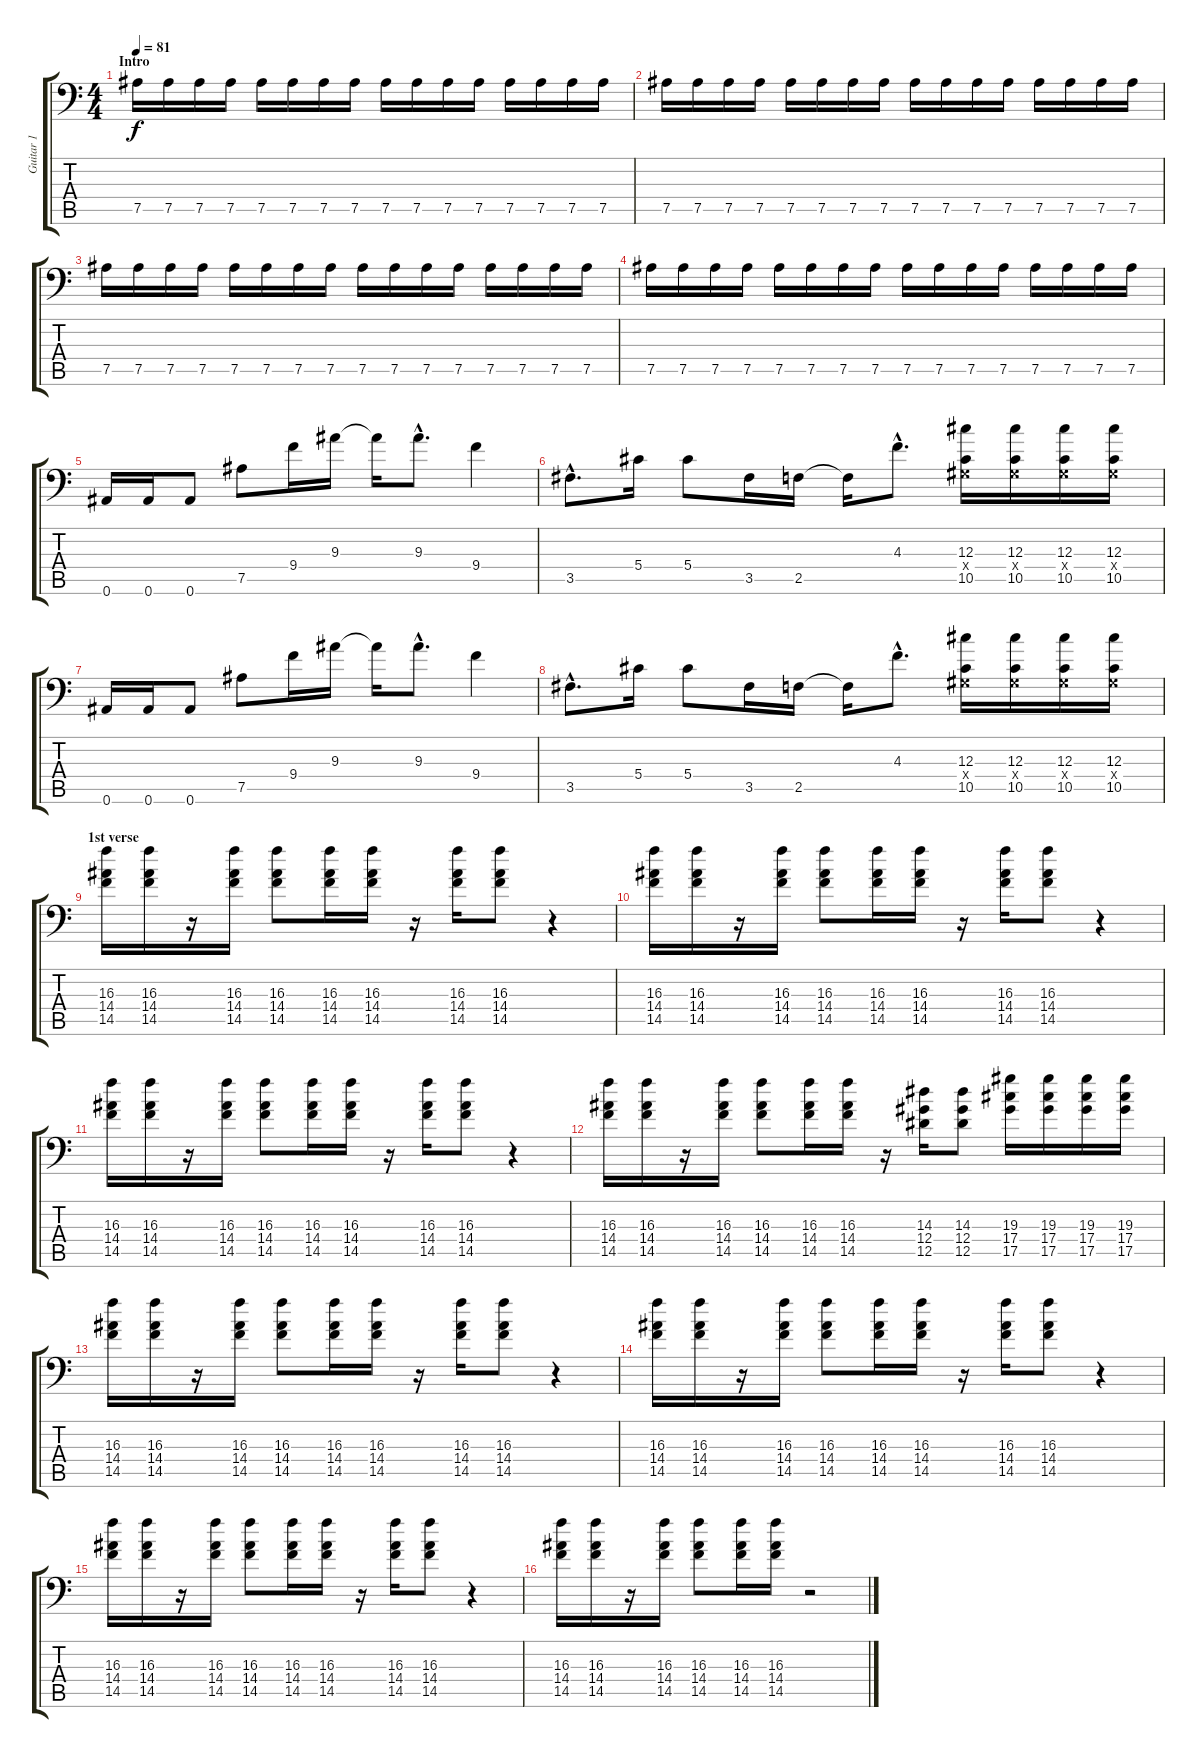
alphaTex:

\track ("Guitar 1" "Guitar 1") {instrument distortionguitar}
\staff {score tabs}
\tuning (Bb3 F3 Db3 Ab2 Eb2 Bb1) {hide}
\ts (4 4)
\section ("" "Intro")
\tempo 81
\clef f4
\ks c
7.5.16{dy f instrument distortionguitar} 7.5.16 7.5.16 7.5.16 7.5.16 7.5.16 7.5.16 7.5.16 7.5.16 7.5.16 7.5.16 7.5.16 7.5.16 7.5.16 7.5.16 7.5.16 |
7.5.16 7.5.16 7.5.16 7.5.16 7.5.16 7.5.16 7.5.16 7.5.16 7.5.16 7.5.16 7.5.16 7.5.16 7.5.16 7.5.16 7.5.16 7.5.16 |
7.5.16 7.5.16 7.5.16 7.5.16 7.5.16 7.5.16 7.5.16 7.5.16 7.5.16 7.5.16 7.5.16 7.5.16 7.5.16 7.5.16 7.5.16 7.5.16 |
7.5.16 7.5.16 7.5.16 7.5.16 7.5.16 7.5.16 7.5.16 7.5.16 7.5.16 7.5.16 7.5.16 7.5.16 7.5.16 7.5.16 7.5.16 7.5.16 |
0.6.16 0.6.16 0.6.8 7.5.8 9.4.16 9.3.16 9.3{t}.16 9.3{hac}.8{d} 9.4.4 |
3.5{hac}.8{d} 5.4.16 5.4.8 3.5.16 2.5.16 2.5{t}.16 4.3{hac}.8{d} (12.3 0.4{x} 10.5).16 (12.3 0.4{x} 10.5).16 (12.3 0.4{x} 10.5).16 (12.3 0.4{x} 10.5).16 |
0.6.16 0.6.16 0.6.8 7.5.8 9.4.16 9.3.16 9.3{t}.16 9.3{hac}.8{d} 9.4.4 |
3.5{hac}.8{d} 5.4.16 5.4.8 3.5.16 2.5.16 2.5{t}.16 4.3{hac}.8{d} (12.3 0.4{x} 10.5).16 (12.3 0.4{x} 10.5).16 (12.3 0.4{x} 10.5).16 (12.3 0.4{x} 10.5).16 |
\section ("" "1st verse")
(16.3 14.4 14.5).16 (16.3 14.4 14.5).16 r.16 (16.3 14.4 14.5).16 (16.3 14.4 14.5).8 (16.3 14.4 14.5).16 (16.3 14.4 14.5).16 r.16 (16.3 14.4 14.5).16 (16.3 14.4 14.5).8 r.4 |
(16.3 14.4 14.5).16 (16.3 14.4 14.5).16 r.16 (16.3 14.4 14.5).16 (16.3 14.4 14.5).8 (16.3 14.4 14.5).16 (16.3 14.4 14.5).16 r.16 (16.3 14.4 14.5).16 (16.3 14.4 14.5).8 r.4 |
(16.3 14.4 14.5).16 (16.3 14.4 14.5).16 r.16 (16.3 14.4 14.5).16 (16.3 14.4 14.5).8 (16.3 14.4 14.5).16 (16.3 14.4 14.5).16 r.16 (16.3 14.4 14.5).16 (16.3 14.4 14.5).8 r.4 |
(16.3 14.4 14.5).16 (16.3 14.4 14.5).16 r.16 (16.3 14.4 14.5).16 (16.3 14.4 14.5).8 (16.3 14.4 14.5).16 (16.3 14.4 14.5).16 r.16 (14.3 12.4 12.5).16 (14.3 12.4 12.5).8 (19.3 17.4 17.5).16 (19.3 17.4 17.5).16 (19.3 17.4 17.5).16 (19.3 17.4 17.5).16 |
(16.3 14.4 14.5).16 (16.3 14.4 14.5).16 r.16 (16.3 14.4 14.5).16 (16.3 14.4 14.5).8 (16.3 14.4 14.5).16 (16.3 14.4 14.5).16 r.16 (16.3 14.4 14.5).16 (16.3 14.4 14.5).8 r.4 |
(16.3 14.4 14.5).16 (16.3 14.4 14.5).16 r.16 (16.3 14.4 14.5).16 (16.3 14.4 14.5).8 (16.3 14.4 14.5).16 (16.3 14.4 14.5).16 r.16 (16.3 14.4 14.5).16 (16.3 14.4 14.5).8 r.4 |
(16.3 14.4 14.5).16 (16.3 14.4 14.5).16 r.16 (16.3 14.4 14.5).16 (16.3 14.4 14.5).8 (16.3 14.4 14.5).16 (16.3 14.4 14.5).16 r.16 (16.3 14.4 14.5).16 (16.3 14.4 14.5).8 r.4 |
(16.3 14.4 14.5).16 (16.3 14.4 14.5).16 r.16 (16.3 14.4 14.5).16 (16.3 14.4 14.5).8 (16.3 14.4 14.5).16 (16.3 14.4 14.5).16 r.2
